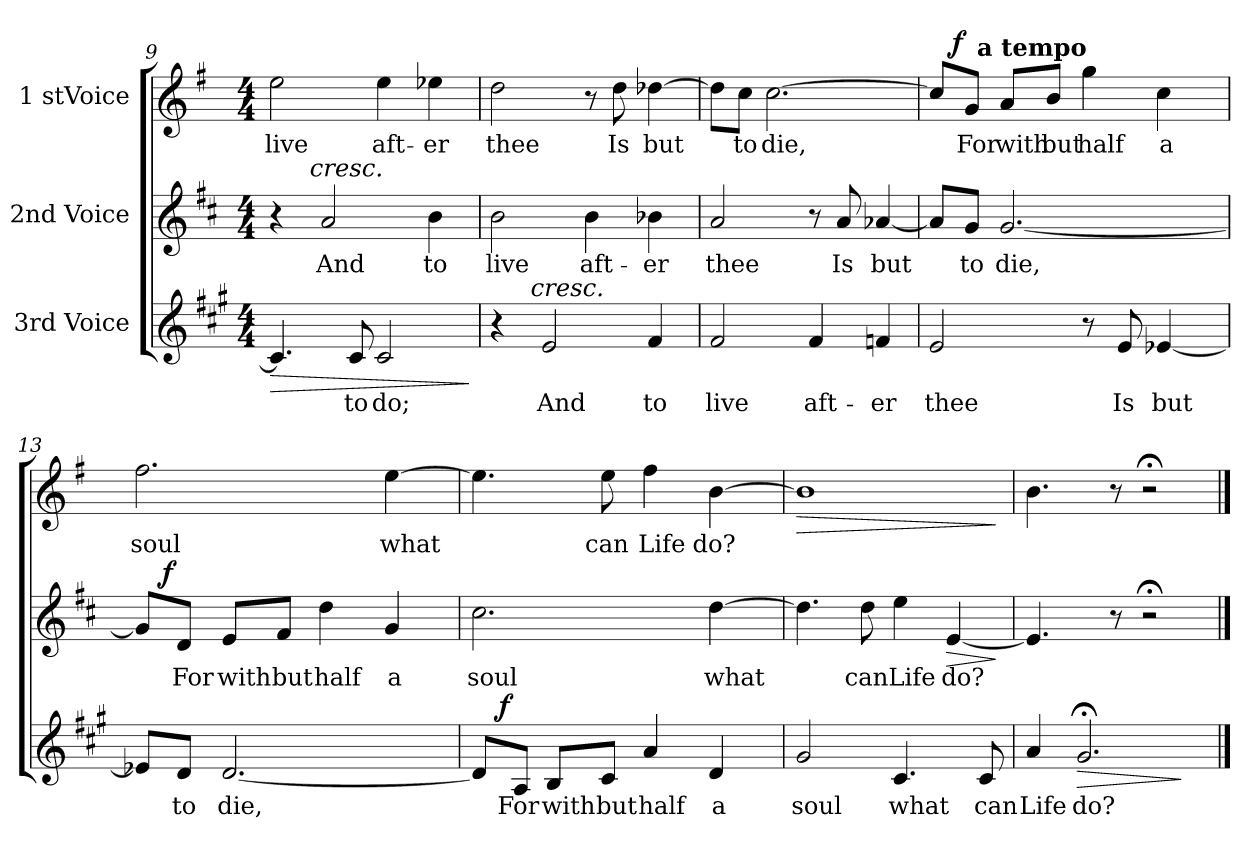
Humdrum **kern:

**kern	**text	**dynam	**kern	**text	**dynam	**kern	**text	**dynam
*part3	*part3	*part3	*part2	*part2	*part2	*part1	*part1	*part1
*staff3	*staff3	*staff3	*staff2	*staff2	*staff2	*staff1	*staff1	*staff1
*I"3rd Voice	*	*	*I"2nd Voice	*	*	*I"1 stVoice	*	*
!!LO:LB:g=z
*clefG2	*	*	*clefG2	*	*	*clefG2	*	*
*ITrd1c2	*	*	*ITrd-3c-5	*	*	*	*	*
*k[f#]	*	*	*k[f#]	*	*	*k[f#]	*	*
*G:	*	*	*G:	*	*	*G:	*	*
*M4/4	*	*	*M4/4	*	*	*M4/4	*	*
=9	=9	=9	=9	=9	=9	=9	=9	=9
!	!	!LO:HP:b	!	!	!	!	!LO:LY:b	!
*	*	*	*^	*	*	*	*	*
4.B/]	.	>	4r	8..ryy	.	.	2ee\	live	.
!	!	!	!	!LO:TX:a:i:t=cresc.	!	!	!	!	!
.	.	.	.	2ryy	.	.	.	.	.
!	!	!	!	!	!LO:LY:b	!	!	!	!
.	.	.	2dd/	.	And	.	.	.	.
!	!LO:LY:b	!	!	!	!	!	!	!	!
8B/	to	.	.	.	.	.	.	.	.
!	!LO:LY:b	!	!	!	!	!	!	!LO:LY:b	!
2B/	do;	.	.	.	.	.	4ee\	aft-	.
.	.	.	.	4ryy	.	.	.	.	.
!	!	!	!	!	!LO:LY:b	!	!	!LO:LY:b	!
.	.	.	4ee\	.	to	.	4ee-X\	-er	.
.	.	.	.	32ryy	.	.	.	.	.
.	.	]	.	.	.	.	.	.	.
=10	=10	=10	=10	=10	=10	=10	=10	=10	=10
!	!	!	!	!	!LO:LY:b	!	!	!LO:LY:b	!
*^	*	*	*v	*v	*	*	*	*	*
4r	8..ryy	.	.	2ee\	live	.	2dd\	thee	.
!	!LO:TX:a:i:t=cresc.	!	!	!	!	!	!	!	!
.	2ryy	.	.	.	.	.	.	.	.
!	!	!LO:LY:b	!	!	!	!	!	!	!
2d/	.	And	.	.	.	.	.	.	.
!	!	!	!	!	!LO:LY:b	!	!	!	!
.	.	.	.	4ee\	aft-	.	8r	.	.
!	!	!	!	!	!	!	!	!LO:LY:b	!
.	.	.	.	.	.	.	8dd\	Is	.
.	4ryy	.	.	.	.	.	.	.	.
!	!	!LO:LY:b	!	!	!LO:LY:b	!	!	!LO:LY:b	!
4e/	.	to	.	4ee-X\	-er	.	[>4dd-X\	but	.
.	32ryy	.	.	.	.	.	.	.	.
=11	=11	=11	=11	=11	=11	=11	=11	=11	=11
!	!	!LO:LY:b	!	!	!LO:LY:b	!	!	!	!
*v	*v	*	*	*	*	*	*	*	*
2e/	live	.	2dd/	thee	.	8dd-\L]	.	.
!	!	!	!	!	!	!	!LO:LY:b	!
.	.	.	.	.	.	8cc\J	to	.
!	!	!	!	!	!	!	!LO:LY:b	!
.	.	.	.	.	.	[>2.cc\	die,	.
!	!LO:LY:b	!	!	!	!	!	!	!
4e/	aft-	.	8r	.	.	.	.	.
!	!	!	!	!LO:LY:b	!	!	!	!
.	.	.	8dd/	Is	.	.	.	.
!	!LO:LY:b	!	!	!LO:LY:b	!	!	!	!
4e-X/	-er	.	[<4dd-X/	but	.	.	.	.
=12	=12	=12	=12	=12	=12	=12	=12	=12
!	!LO:LY:b	!	!	!	!	!	!	!
*	*	*	*	*	*	*^	*	*
*	*	*	*	*	*	*	*^	*	*
2d/	thee	.	8dd-/L]	.	.	8cc/L]	16.ryy	8ryy	.	.
!	!	!	!	!	!	!	!	!	!	!LO:DY:a
.	.	.	.	.	.	.	2ryy	.	.	f
!	!	!	!	!LO:LY:b	!	!	!	!	!LO:LY:b	!
.	.	.	8cc/J	to	.	8g/J	.	32ryy	For	.
!	!	!	!	!	!	!	!	!LO:TX:a:B:t=a tempo	!	!
.	.	.	.	.	.	.	.	2ryy	.	.
!	!	!	!	!LO:LY:b	!	!	!	!	!LO:LY:b	!
.	.	.	[<2.cc/	die,	.	8a/L	.	.	with	.
!	!	!	!	!	!	!	!	!	!LO:LY:b	!
.	.	.	.	.	.	8b/J	.	.	but	.
!	!	!	!	!	!	!	!	!	!LO:LY:b	!
8r	.	.	.	.	.	4gg\	.	.	half	.
.	.	.	.	.	.	.	4ryy	.	.	.
!	!LO:LY:b	!	!	!	!	!	!	!	!	!
8d/	Is	.	.	.	.	.	.	.	.	.
.	.	.	.	.	.	.	.	4ryy	.	.
!	!LO:LY:b	!	!	!	!	!	!	!	!LO:LY:b	!
[<4d-X/	but	.	.	.	.	4cc\	.	.	a	.
.	.	.	.	.	.	.	8ryy	.	.	.
.	.	.	.	.	.	.	.	16.ryy	.	.
.	.	.	.	.	.	.	32ryy	.	.	.
!!LO:LB:g=z
=13	=13	=13	=13	=13	=13	=13	=13	=13	=13	=13
!	!	!	!	!	!	!	!	!	!LO:LY:b	!
*	*	*	*^	*	*	*v	*v	*v	*	*
8d-X/L]	.	.	8cc/L]	16.ryy	.	.	2.ff#\	soul	.
!	!	!	!	!	!	!LO:DY:a	!	!	!
.	.	.	.	2ryy	.	f	.	.	.
!	!LO:LY:b	!	!	!	!LO:LY:b	!	!	!	!
8c/J	to	.	8g/J	.	For	.	.	.	.
!	!LO:LY:b	!	!	!	!LO:LY:b	!	!	!	!
[<2.c/	die,	.	8a/L	.	with	.	.	.	.
!	!	!	!	!	!LO:LY:b	!	!	!	!
.	.	.	8b/J	.	but	.	.	.	.
!	!	!	!	!	!LO:LY:b	!	!	!	!
.	.	.	4gg\	.	half	.	.	.	.
.	.	.	.	4ryy	.	.	.	.	.
!	!	!	!	!	!LO:LY:b	!	!	!LO:LY:b	!
.	.	.	4cc/	.	a	.	[>4ee\	what	.
.	.	.	.	8ryy	.	.	.	.	.
.	.	.	.	32ryy	.	.	.	.	.
=14	=14	=14	=14	=14	=14	=14	=14	=14	=14
!	!	!	!	!	!LO:LY:b	!	!	!	!
*^	*	*	*v	*v	*	*	*	*	*
8c/L]	16.ryy	.	.	2.ff#\	soul	.	4.ee\]	.	.
!	!	!	!LO:DY:a	!	!	!	!	!	!
.	2ryy	.	f	.	.	.	.	.	.
!	!	!LO:LY:b	!	!	!	!	!	!	!
8G/J	.	For	.	.	.	.	.	.	.
!	!	!LO:LY:b	!	!	!	!	!	!	!
8A/L	.	with	.	.	.	.	.	.	.
!	!	!LO:LY:b	!	!	!	!	!	!LO:LY:b	!
8B/J	.	but	.	.	.	.	8ee\	can	.
!	!	!LO:LY:b	!	!	!	!	!	!LO:LY:b	!
4g/	.	half	.	.	.	.	4ff#\	Life	.
.	4ryy	.	.	.	.	.	.	.	.
!	!	!LO:LY:b	!	!	!LO:LY:b	!	!	!LO:LY:b	!
4c/	.	a	.	[>4gg\	what	.	[>4b\	do?	.
.	8ryy	.	.	.	.	.	.	.	.
.	32ryy	.	.	.	.	.	.	.	.
=15	=15	=15	=15	=15	=15	=15	=15	=15	=15
!	!	!LO:LY:b	!	!	!	!	!	!	!LO:HP:b
*v	*v	*	*	*	*	*	*	*	*
2f#/	soul	.	4.gg\]	.	.	1b]	.	>
!	!	!	!	!LO:LY:b	!	!	!	!
.	.	.	8gg\	can	.	.	.	.
!	!LO:LY:b	!	!	!LO:LY:b	!	!	!	!
4.B/	what	.	4aa\	Life	.	.	.	.
!	!	!	!	!LO:LY:b	!LO:HP:b	!	!	!
.	.	.	[<4a/	do?	>	.	.	.
!	!LO:LY:b	!	!	!	!	!	!	!
8B/	can	.	.	.	.	.	.	.
.	.	.	.	.	]	.	.	]
=16	=16	=16	=16	=16	=16	=16	=16	=16
!	!LO:LY:b	!	!	!	!	!	!	!
4g/	Life	.	4.a/]	.	.	4.b\	.	.
!	!LO:LY:b	!LO:HP:b	!	!	!	!	!	!
2.f#;/	do?	>	.	.	.	.	.	.
.	.	.	8r	.	.	8r	.	.
.	.	.	2r;<	.	.	2r;<	.	.
.	.	]	.	.	.	.	.	.
==	==	==	==	==	==	==	==	==
*-	*-	*-	*-	*-	*-	*-	*-	*-
